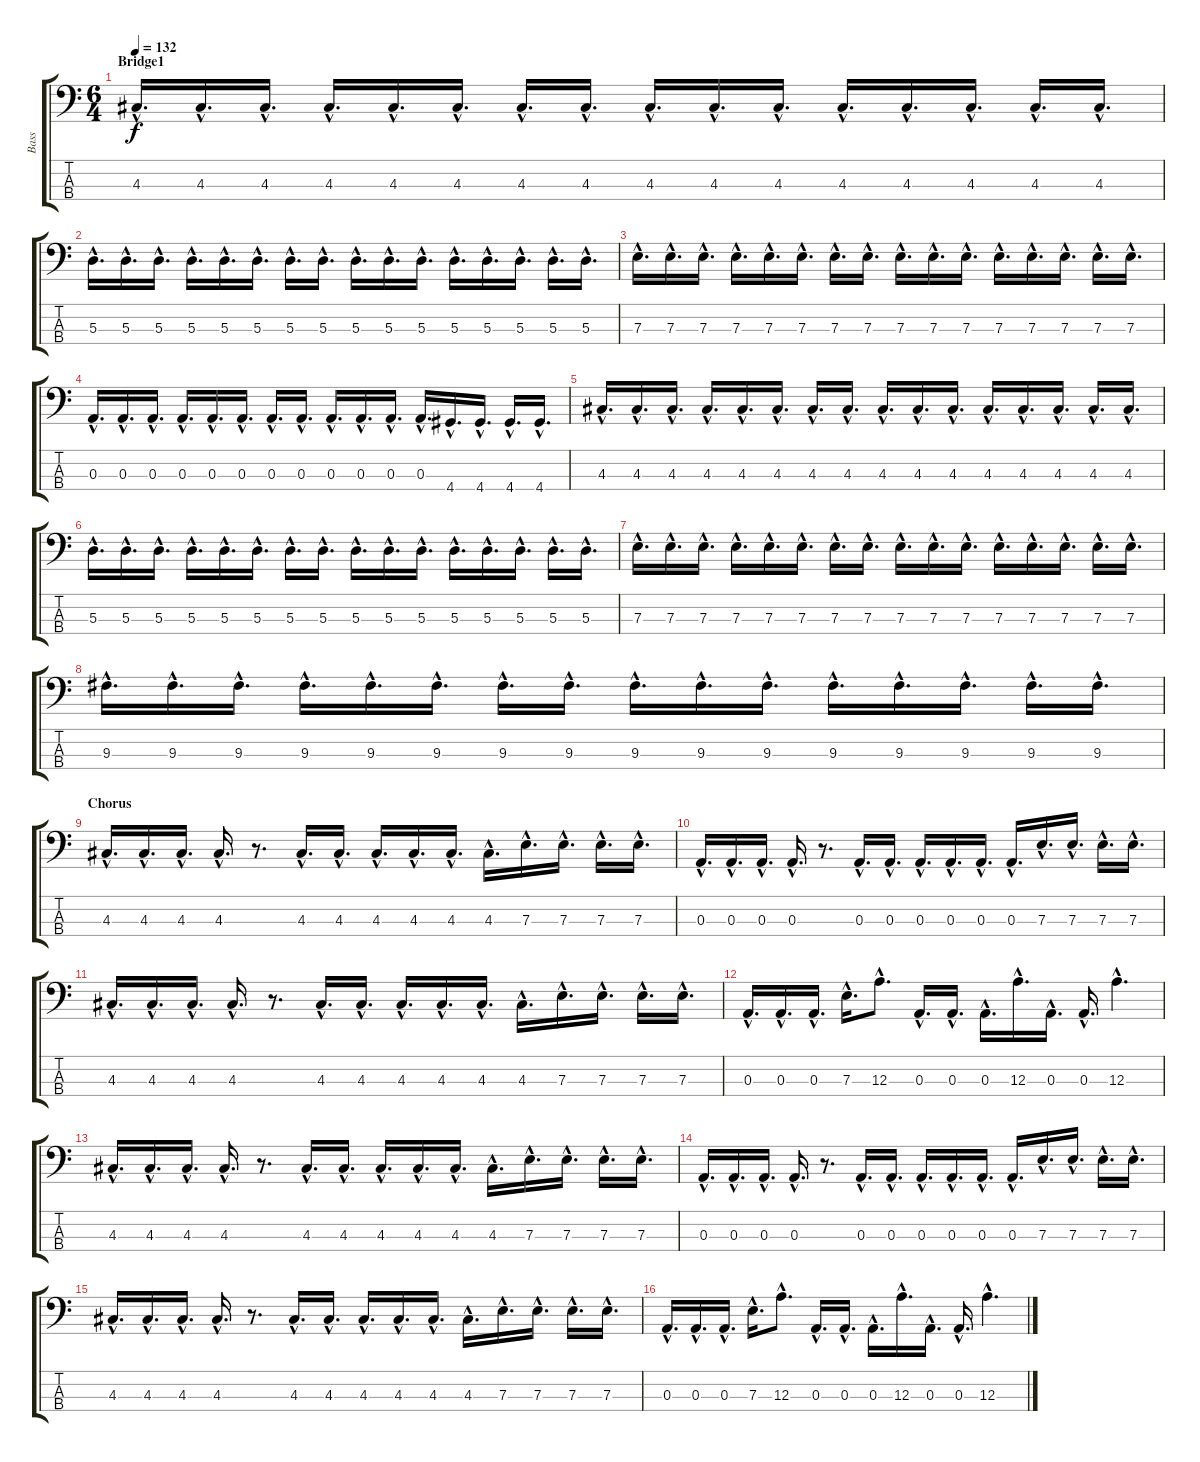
\track ("Bass" "Bass") {instrument electricbassfinger}
\staff {score tabs}
\tuning (G2 D2 A1 E1) {hide}
\ts (6 4)
\section ("" "Bridge1")
\tempo 132
\clef f4
\ks c
4.3{hac}.16{d dy f} 4.3{hac}.16{d} 4.3{hac}.16{d} 4.3{hac}.16{d} 4.3{hac}.16{d} 4.3{hac}.16{d} 4.3{hac}.16{d} 4.3{hac}.16{d} 4.3{hac}.16{d} 4.3{hac}.16{d} 4.3{hac}.16{d} 4.3{hac}.16{d} 4.3{hac}.16{d} 4.3{hac}.16{d} 4.3{hac}.16{d} 4.3{hac}.16{d} |
5.3{hac}.16{d} 5.3{hac}.16{d} 5.3{hac}.16{d} 5.3{hac}.16{d} 5.3{hac}.16{d} 5.3{hac}.16{d} 5.3{hac}.16{d} 5.3{hac}.16{d} 5.3{hac}.16{d} 5.3{hac}.16{d} 5.3{hac}.16{d} 5.3{hac}.16{d} 5.3{hac}.16{d} 5.3{hac}.16{d} 5.3{hac}.16{d} 5.3{hac}.16{d} |
7.3{hac}.16{d} 7.3{hac}.16{d} 7.3{hac}.16{d} 7.3{hac}.16{d} 7.3{hac}.16{d} 7.3{hac}.16{d} 7.3{hac}.16{d} 7.3{hac}.16{d} 7.3{hac}.16{d} 7.3{hac}.16{d} 7.3{hac}.16{d} 7.3{hac}.16{d} 7.3{hac}.16{d} 7.3{hac}.16{d} 7.3{hac}.16{d} 7.3{hac}.16{d} |
0.3{hac}.16{d} 0.3{hac}.16{d} 0.3{hac}.16{d} 0.3{hac}.16{d} 0.3{hac}.16{d} 0.3{hac}.16{d} 0.3{hac}.16{d} 0.3{hac}.16{d} 0.3{hac}.16{d} 0.3{hac}.16{d} 0.3{hac}.16{d} 0.3{hac}.16{d} 4.4{hac}.16{d} 4.4{hac}.16{d} 4.4{hac}.16{d} 4.4{hac}.16{d} |
4.3{hac}.16{d} 4.3{hac}.16{d} 4.3{hac}.16{d} 4.3{hac}.16{d} 4.3{hac}.16{d} 4.3{hac}.16{d} 4.3{hac}.16{d} 4.3{hac}.16{d} 4.3{hac}.16{d} 4.3{hac}.16{d} 4.3{hac}.16{d} 4.3{hac}.16{d} 4.3{hac}.16{d} 4.3{hac}.16{d} 4.3{hac}.16{d} 4.3{hac}.16{d} |
5.3{hac}.16{d} 5.3{hac}.16{d} 5.3{hac}.16{d} 5.3{hac}.16{d} 5.3{hac}.16{d} 5.3{hac}.16{d} 5.3{hac}.16{d} 5.3{hac}.16{d} 5.3{hac}.16{d} 5.3{hac}.16{d} 5.3{hac}.16{d} 5.3{hac}.16{d} 5.3{hac}.16{d} 5.3{hac}.16{d} 5.3{hac}.16{d} 5.3{hac}.16{d} |
7.3{hac}.16{d} 7.3{hac}.16{d} 7.3{hac}.16{d} 7.3{hac}.16{d} 7.3{hac}.16{d} 7.3{hac}.16{d} 7.3{hac}.16{d} 7.3{hac}.16{d} 7.3{hac}.16{d} 7.3{hac}.16{d} 7.3{hac}.16{d} 7.3{hac}.16{d} 7.3{hac}.16{d} 7.3{hac}.16{d} 7.3{hac}.16{d} 7.3{hac}.16{d} |
9.3{hac}.16{d} 9.3{hac}.16{d} 9.3{hac}.16{d} 9.3{hac}.16{d} 9.3{hac}.16{d} 9.3{hac}.16{d} 9.3{hac}.16{d} 9.3{hac}.16{d} 9.3{hac}.16{d} 9.3{hac}.16{d} 9.3{hac}.16{d} 9.3{hac}.16{d} 9.3{hac}.16{d} 9.3{hac}.16{d} 9.3{hac}.16{d} 9.3{hac}.16{d} |
\section ("" "Chorus")
4.3{hac}.16{d} 4.3{hac}.16{d} 4.3{hac}.16{d} 4.3{hac}.16{d} r.8{d} 4.3{hac}.16{d} 4.3{hac}.16{d} 4.3{hac}.16{d} 4.3{hac}.16{d} 4.3{hac}.16{d} 4.3{hac}.16{d} 7.3{hac}.16{d} 7.3{hac}.16{d} 7.3{hac}.16{d} 7.3{hac}.16{d} |
0.3{hac}.16{d} 0.3{hac}.16{d} 0.3{hac}.16{d} 0.3{hac}.16{d} r.8{d} 0.3{hac}.16{d} 0.3{hac}.16{d} 0.3{hac}.16{d} 0.3{hac}.16{d} 0.3{hac}.16{d} 0.3{hac}.16{d} 7.3{hac}.16{d} 7.3{hac}.16{d} 7.3{hac}.16{d} 7.3{hac}.16{d} |
4.3{hac}.16{d} 4.3{hac}.16{d} 4.3{hac}.16{d} 4.3{hac}.16{d} r.8{d} 4.3{hac}.16{d} 4.3{hac}.16{d} 4.3{hac}.16{d} 4.3{hac}.16{d} 4.3{hac}.16{d} 4.3{hac}.16{d} 7.3{hac}.16{d} 7.3{hac}.16{d} 7.3{hac}.16{d} 7.3{hac}.16{d} |
0.3{hac}.16{d} 0.3{hac}.16{d} 0.3{hac}.16{d} 7.3{hac}.16{d} 12.3{hac}.8{d} 0.3{hac}.16{d} 0.3{hac}.16{d} 0.3{hac}.16{d} 12.3{hac}.16{d} 0.3{hac}.16{d} 0.3{hac}.16{d} 12.3{hac}.4{d} |
4.3{hac}.16{d} 4.3{hac}.16{d} 4.3{hac}.16{d} 4.3{hac}.16{d} r.8{d} 4.3{hac}.16{d} 4.3{hac}.16{d} 4.3{hac}.16{d} 4.3{hac}.16{d} 4.3{hac}.16{d} 4.3{hac}.16{d} 7.3{hac}.16{d} 7.3{hac}.16{d} 7.3{hac}.16{d} 7.3{hac}.16{d} |
0.3{hac}.16{d} 0.3{hac}.16{d} 0.3{hac}.16{d} 0.3{hac}.16{d} r.8{d} 0.3{hac}.16{d} 0.3{hac}.16{d} 0.3{hac}.16{d} 0.3{hac}.16{d} 0.3{hac}.16{d} 0.3{hac}.16{d} 7.3{hac}.16{d} 7.3{hac}.16{d} 7.3{hac}.16{d} 7.3{hac}.16{d} |
4.3{hac}.16{d} 4.3{hac}.16{d} 4.3{hac}.16{d} 4.3{hac}.16{d} r.8{d} 4.3{hac}.16{d} 4.3{hac}.16{d} 4.3{hac}.16{d} 4.3{hac}.16{d} 4.3{hac}.16{d} 4.3{hac}.16{d} 7.3{hac}.16{d} 7.3{hac}.16{d} 7.3{hac}.16{d} 7.3{hac}.16{d} |
0.3{hac}.16{d} 0.3{hac}.16{d} 0.3{hac}.16{d} 7.3{hac}.16{d} 12.3{hac}.8{d} 0.3{hac}.16{d} 0.3{hac}.16{d} 0.3{hac}.16{d} 12.3{hac}.16{d} 0.3{hac}.16{d} 0.3{hac}.16{d} 12.3{hac}.4{d}
